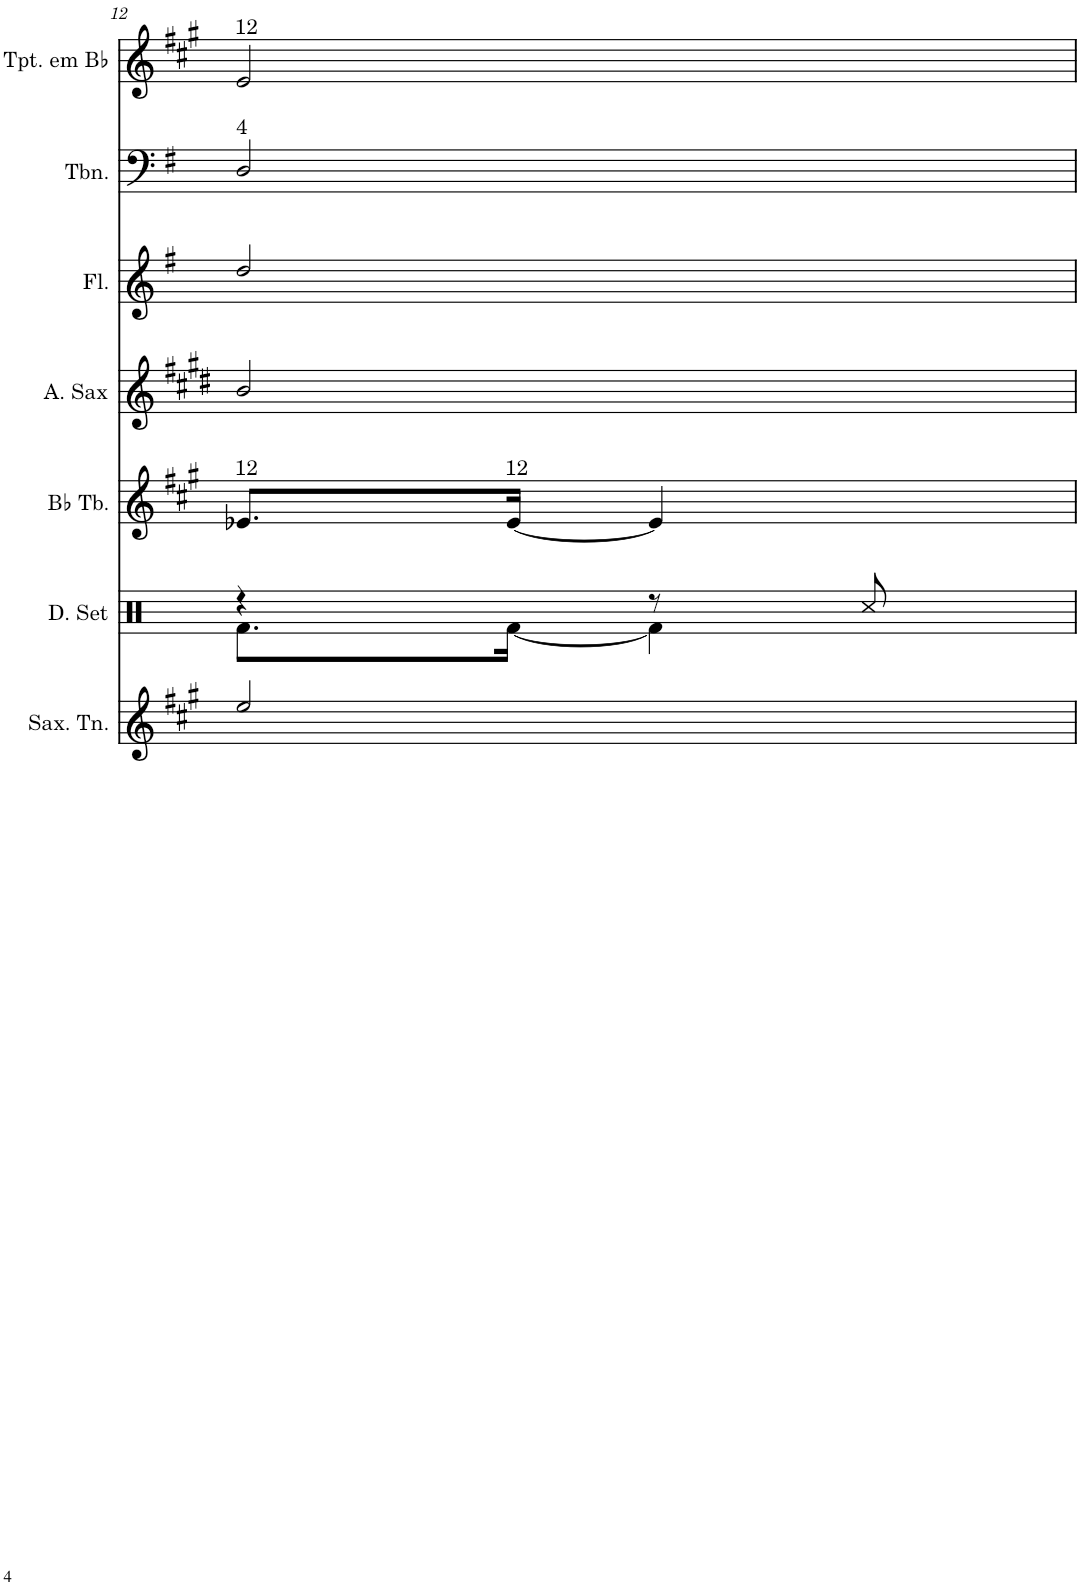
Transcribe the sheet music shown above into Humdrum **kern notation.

**kern	**kern	**kern	**kern	**kern	**kern	**kern
*part7	*part6	*part5	*part4	*part3	*part2	*part1
*staff7	*staff6	*staff5	*staff4	*staff3	*staff2	*staff1
*I"Saxofone Tenor	*I"Drumset	*I"Bb Tuba	*I"Saxofone Alto	*I"Flauta Transversal	*I"Trombone	*I"Trompete em Bb
*I'Sax. Tn.	*I'D. Set	*I'Bb Tb.	*	*I'Fl.	*I'Tbn.	*I'Tpt. em Bb
!!LO:PB:g=z
*clefG2	*clefX	*clefG2	*clefG2	*clefG2	*clefF4	*clefG2
*Trd8c14	*	*Trd15c25	*Trd5c9	*	*	*Trd1c2
*k[f#c#g#]	*k[]	*k[f#c#g#]	*k[f#c#g#d#]	*k[f#]	*k[f#]	*k[f#c#g#]
*M2/4	*M2/4	*M2/4	*M2/4	*M2/4	*M2/4	*M2/4
=12	=12	=12	=12	=12	=12	=12
*	*^	*	*	*	*	*
!	!	!	!	!	!	!	!LO:TX:a:t=12
!	!	!	!	!	!	!LO:TX:a:t=4	!
!	!	!	!LO:TX:a:t=12	!	!	!	!
2ee/	4r	8.Rf\L	8.e-X/L	2b/	2dd/	2D/	2e/
!	!	!	!LO:TX:a:t=12	!	!	!	!
.	.	[16Rf\Jk	[16e-/Jk	.	.	.	.
.	8r	4Rf\]	4e-/]	.	.	.	.
.	8Rcc/	.	.	.	.	.	.
*	*v	*v	*	*	*	*	*
=	=	=	=	=	=	=
*-	*-	*-	*-	*-	*-	*-
